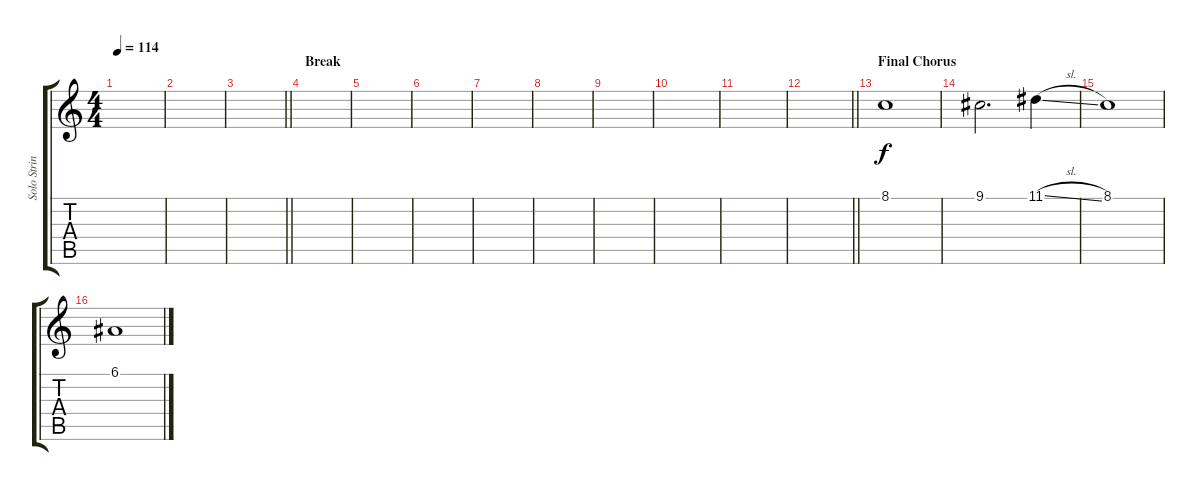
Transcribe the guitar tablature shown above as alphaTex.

\track ("Solo String" "Solo Strin") {instrument stringensemble1}
\staff {score tabs}
\tuning (E4 B3 G3 D3 A2 E2) {hide}
\ts (4 4)
\tempo 114
\clef g2
\ks c
|
|
\barLineRight lightlight
|
\section ("" "Break")
|
|
|
|
|
|
|
|
\barLineRight lightlight
|
\section ("" "Final Chorus")
8.1.1{volume 11 instrument stringensemble1} |
9.1.2{d} 11.1{sl}.4 |
8.1.1 |
6.1.1
